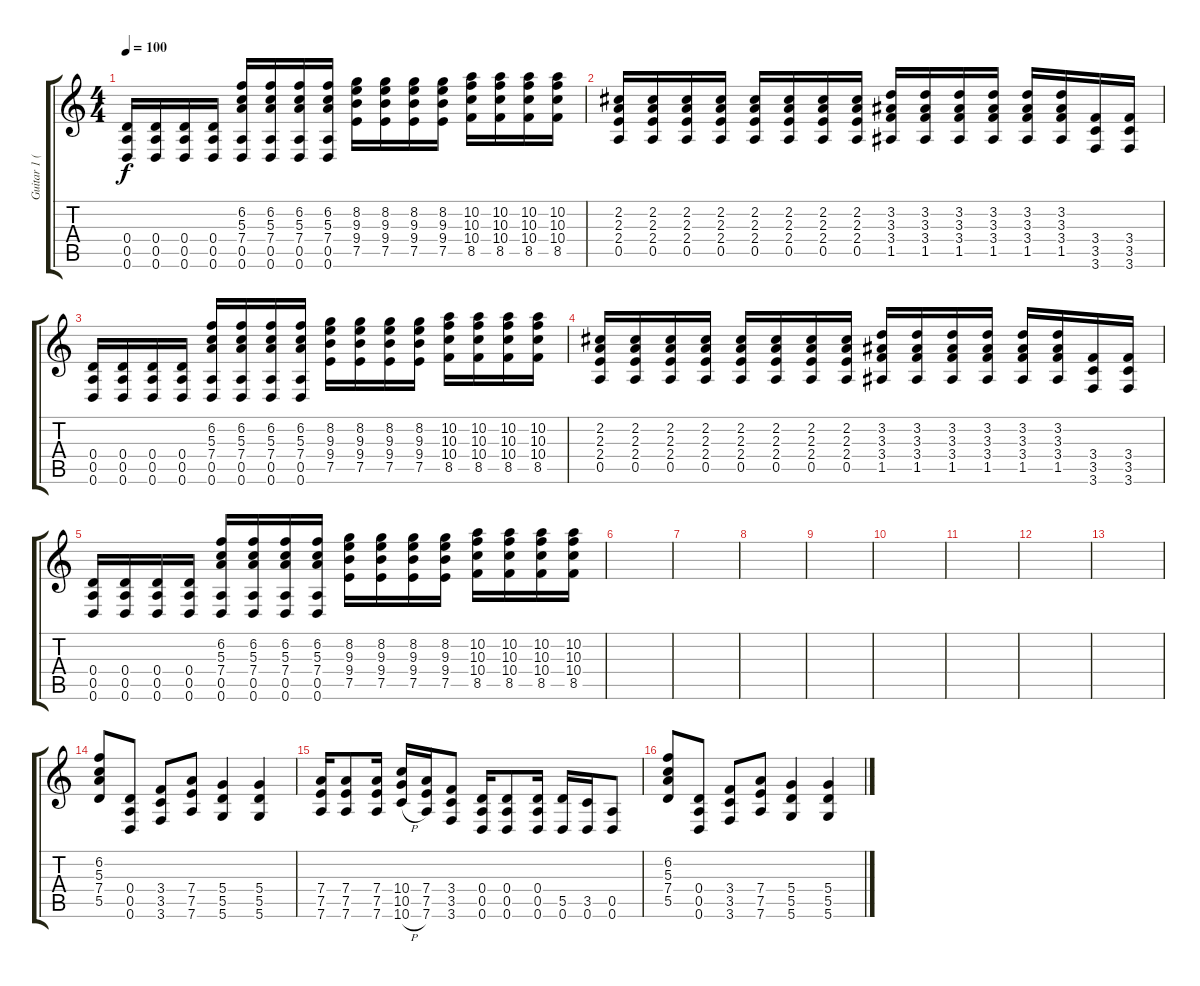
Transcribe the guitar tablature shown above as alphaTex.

\track ("Guitar 1 (Ian D'Sa)" "Guitar 1 (") {instrument distortionguitar}
\staff {score tabs}
\tuning (E4 B3 G3 D3 A2 D2) {hide}
\ts (4 4)
\tempo 100
\clef g2
\ks c
(0.4 0.5 0.6).16{dy f} (0.4 0.5 0.6).16 (0.4 0.5 0.6).16 (0.4 0.5 0.6).16 (6.2 5.3 7.4 0.5 0.6).16 (6.2 5.3 7.4 0.5 0.6).16 (6.2 5.3 7.4 0.5 0.6).16 (6.2 5.3 7.4 0.5 0.6).16 (8.2 9.3 9.4 7.5).16 (8.2 9.3 9.4 7.5).16 (8.2 9.3 9.4 7.5).16 (8.2 9.3 9.4 7.5).16 (10.2 10.3 10.4 8.5).16 (10.2 10.3 10.4 8.5).16 (10.2 10.3 10.4 8.5).16 (10.2 10.3 10.4 8.5).16 |
(2.2 2.3 2.4 0.5).16 (2.2 2.3 2.4 0.5).16 (2.2 2.3 2.4 0.5).16 (2.2 2.3 2.4 0.5).16 (2.2 2.3 2.4 0.5).16 (2.2 2.3 2.4 0.5).16 (2.2 2.3 2.4 0.5).16 (2.2 2.3 2.4 0.5).16 (3.2 3.3 3.4 1.5).16 (3.2 3.3 3.4 1.5).16 (3.2 3.3 3.4 1.5).16 (3.2 3.3 3.4 1.5).16 (3.2 3.3 3.4 1.5).16 (3.2 3.3 3.4 1.5).16 (3.4 3.5 3.6).16 (3.4 3.5 3.6).16 |
(0.4 0.5 0.6).16 (0.4 0.5 0.6).16 (0.4 0.5 0.6).16 (0.4 0.5 0.6).16 (6.2 5.3 7.4 0.5 0.6).16 (6.2 5.3 7.4 0.5 0.6).16 (6.2 5.3 7.4 0.5 0.6).16 (6.2 5.3 7.4 0.5 0.6).16 (8.2 9.3 9.4 7.5).16 (8.2 9.3 9.4 7.5).16 (8.2 9.3 9.4 7.5).16 (8.2 9.3 9.4 7.5).16 (10.2 10.3 10.4 8.5).16 (10.2 10.3 10.4 8.5).16 (10.2 10.3 10.4 8.5).16 (10.2 10.3 10.4 8.5).16 |
(2.2 2.3 2.4 0.5).16 (2.2 2.3 2.4 0.5).16 (2.2 2.3 2.4 0.5).16 (2.2 2.3 2.4 0.5).16 (2.2 2.3 2.4 0.5).16 (2.2 2.3 2.4 0.5).16 (2.2 2.3 2.4 0.5).16 (2.2 2.3 2.4 0.5).16 (3.2 3.3 3.4 1.5).16 (3.2 3.3 3.4 1.5).16 (3.2 3.3 3.4 1.5).16 (3.2 3.3 3.4 1.5).16 (3.2 3.3 3.4 1.5).16 (3.2 3.3 3.4 1.5).16 (3.4 3.5 3.6).16 (3.4 3.5 3.6).16 |
(0.4 0.5 0.6).16 (0.4 0.5 0.6).16 (0.4 0.5 0.6).16 (0.4 0.5 0.6).16 (6.2 5.3 7.4 0.5 0.6).16 (6.2 5.3 7.4 0.5 0.6).16 (6.2 5.3 7.4 0.5 0.6).16 (6.2 5.3 7.4 0.5 0.6).16 (8.2 9.3 9.4 7.5).16 (8.2 9.3 9.4 7.5).16 (8.2 9.3 9.4 7.5).16 (8.2 9.3 9.4 7.5).16 (10.2 10.3 10.4 8.5).16 (10.2 10.3 10.4 8.5).16 (10.2 10.3 10.4 8.5).16 (10.2 10.3 10.4 8.5).16 |
|
|
|
|
|
|
|
|
(6.2 5.3 7.4 5.5).8 (0.4 0.5 0.6).8 (3.4 3.5 3.6).8 (7.4 7.5 7.6).8 (5.4 5.5 5.6).4 (5.4 5.5 5.6).4 |
(7.4 7.5 7.6).16 (7.4 7.5 7.6).8 (7.4 7.5 7.6).16 (10.4 10.5 10.6{h}).16 (7.4 7.5 7.6).16 (3.4 3.5 3.6).8 (0.4 0.5 0.6).16 (0.4 0.5 0.6).8 (0.4 0.5 0.6).16 (5.5 0.6).16 (3.5 0.6).16 (0.5 0.6).8 |
(6.2 5.3 7.4 5.5).8 (0.4 0.5 0.6).8 (3.4 3.5 3.6).8 (7.4 7.5 7.6).8 (5.4 5.5 5.6).4 (5.4 5.5 5.6).4
